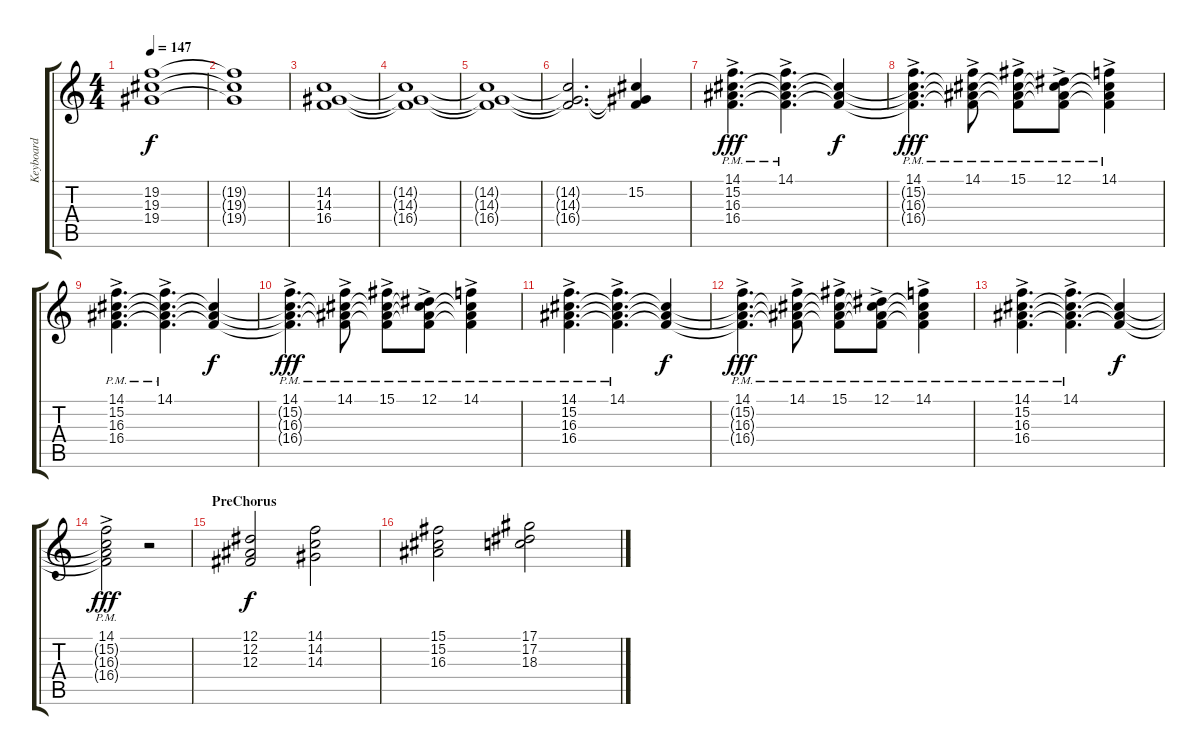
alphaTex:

\track ("Keyboard" "Keyboard") {instrument stringensemble1}
\staff {score tabs}
\tuning (Eb4 Bb3 Gb3 Db3 Ab2 Eb2) {hide}
\ts (4 4)
\tempo 147
\clef g2
\ks c
(19.2 19.3 19.4).1{dy f} |
(19.2{t} 19.3{t} 19.4{t}).1 |
(14.2 14.3 16.4).1 |
(14.2{t} 14.3{t} 16.4{t}).1 |
(14.2{t} 14.3{t} 16.4{t}).1 |
(14.2{t} 14.3{t} 16.4{t}).2{d} (15.2 14.3{t} 16.4{t}).4 |
(14.1{ac pm} 15.2 16.3 16.4).4{d dy fff} (14.1{ac pm} 15.2{t} 16.3{t} 16.4{t}).4{d} (15.2{t} 16.3{t} 16.4{t}).4{dy f} |
(14.1{ac pm} 15.2{t} 16.3{t} 16.4{t}).4{d dy fff} (14.1{ac pm} 15.2{t} 16.3{t} 16.4{t}).8 (15.1{ac pm} 15.2{t} 16.3{t} 16.4{t}).8 (12.1{ac pm} 15.2{t} 16.3{t} 16.4{t}).8 (14.1{ac pm} 15.2{t} 16.3{t} 16.4{t}).4 |
(14.1{ac pm} 15.2 16.3 16.4).4{d} (14.1{ac pm} 15.2{t} 16.3{t} 16.4{t}).4{d} (15.2{t} 16.3{t} 16.4{t}).4{dy f} |
(14.1{ac pm} 15.2{t} 16.3{t} 16.4{t}).4{d dy fff} (14.1{ac pm} 15.2{t} 16.3{t} 16.4{t}).8 (15.1{ac pm} 15.2{t} 16.3{t} 16.4{t}).8 (12.1{ac pm} 15.2{t} 16.3{t} 16.4{t}).8 (14.1{ac pm} 15.2{t} 16.3{t} 16.4{t}).4 |
(14.1{ac pm} 15.2 16.3 16.4).4{d} (14.1{ac pm} 15.2{t} 16.3{t} 16.4{t}).4{d} (15.2{t} 16.3{t} 16.4{t}).4{dy f} |
(14.1{ac pm} 15.2{t} 16.3{t} 16.4{t}).4{d dy fff} (14.1{ac pm} 15.2{t} 16.3{t} 16.4{t}).8 (15.1{ac pm} 15.2{t} 16.3{t} 16.4{t}).8 (12.1{ac pm} 15.2{t} 16.3{t} 16.4{t}).8 (14.1{ac pm} 15.2{t} 16.3{t} 16.4{t}).4 |
(14.1{ac pm} 15.2 16.3 16.4).4{d} (14.1{ac pm} 15.2{t} 16.3{t} 16.4{t}).4{d} (15.2{t} 16.3{t} 16.4{t}).4{dy f} |
(14.1{ac pm} 15.2{t} 16.3{t} 16.4{t}).2{dy fff} r.2 |
\section ("" "PreChorus")
(12.1 12.2 12.3).2{dy f} (14.1 14.2 14.3).2 |
(15.1 15.2 16.3).2 (17.1 17.2 18.3).2
